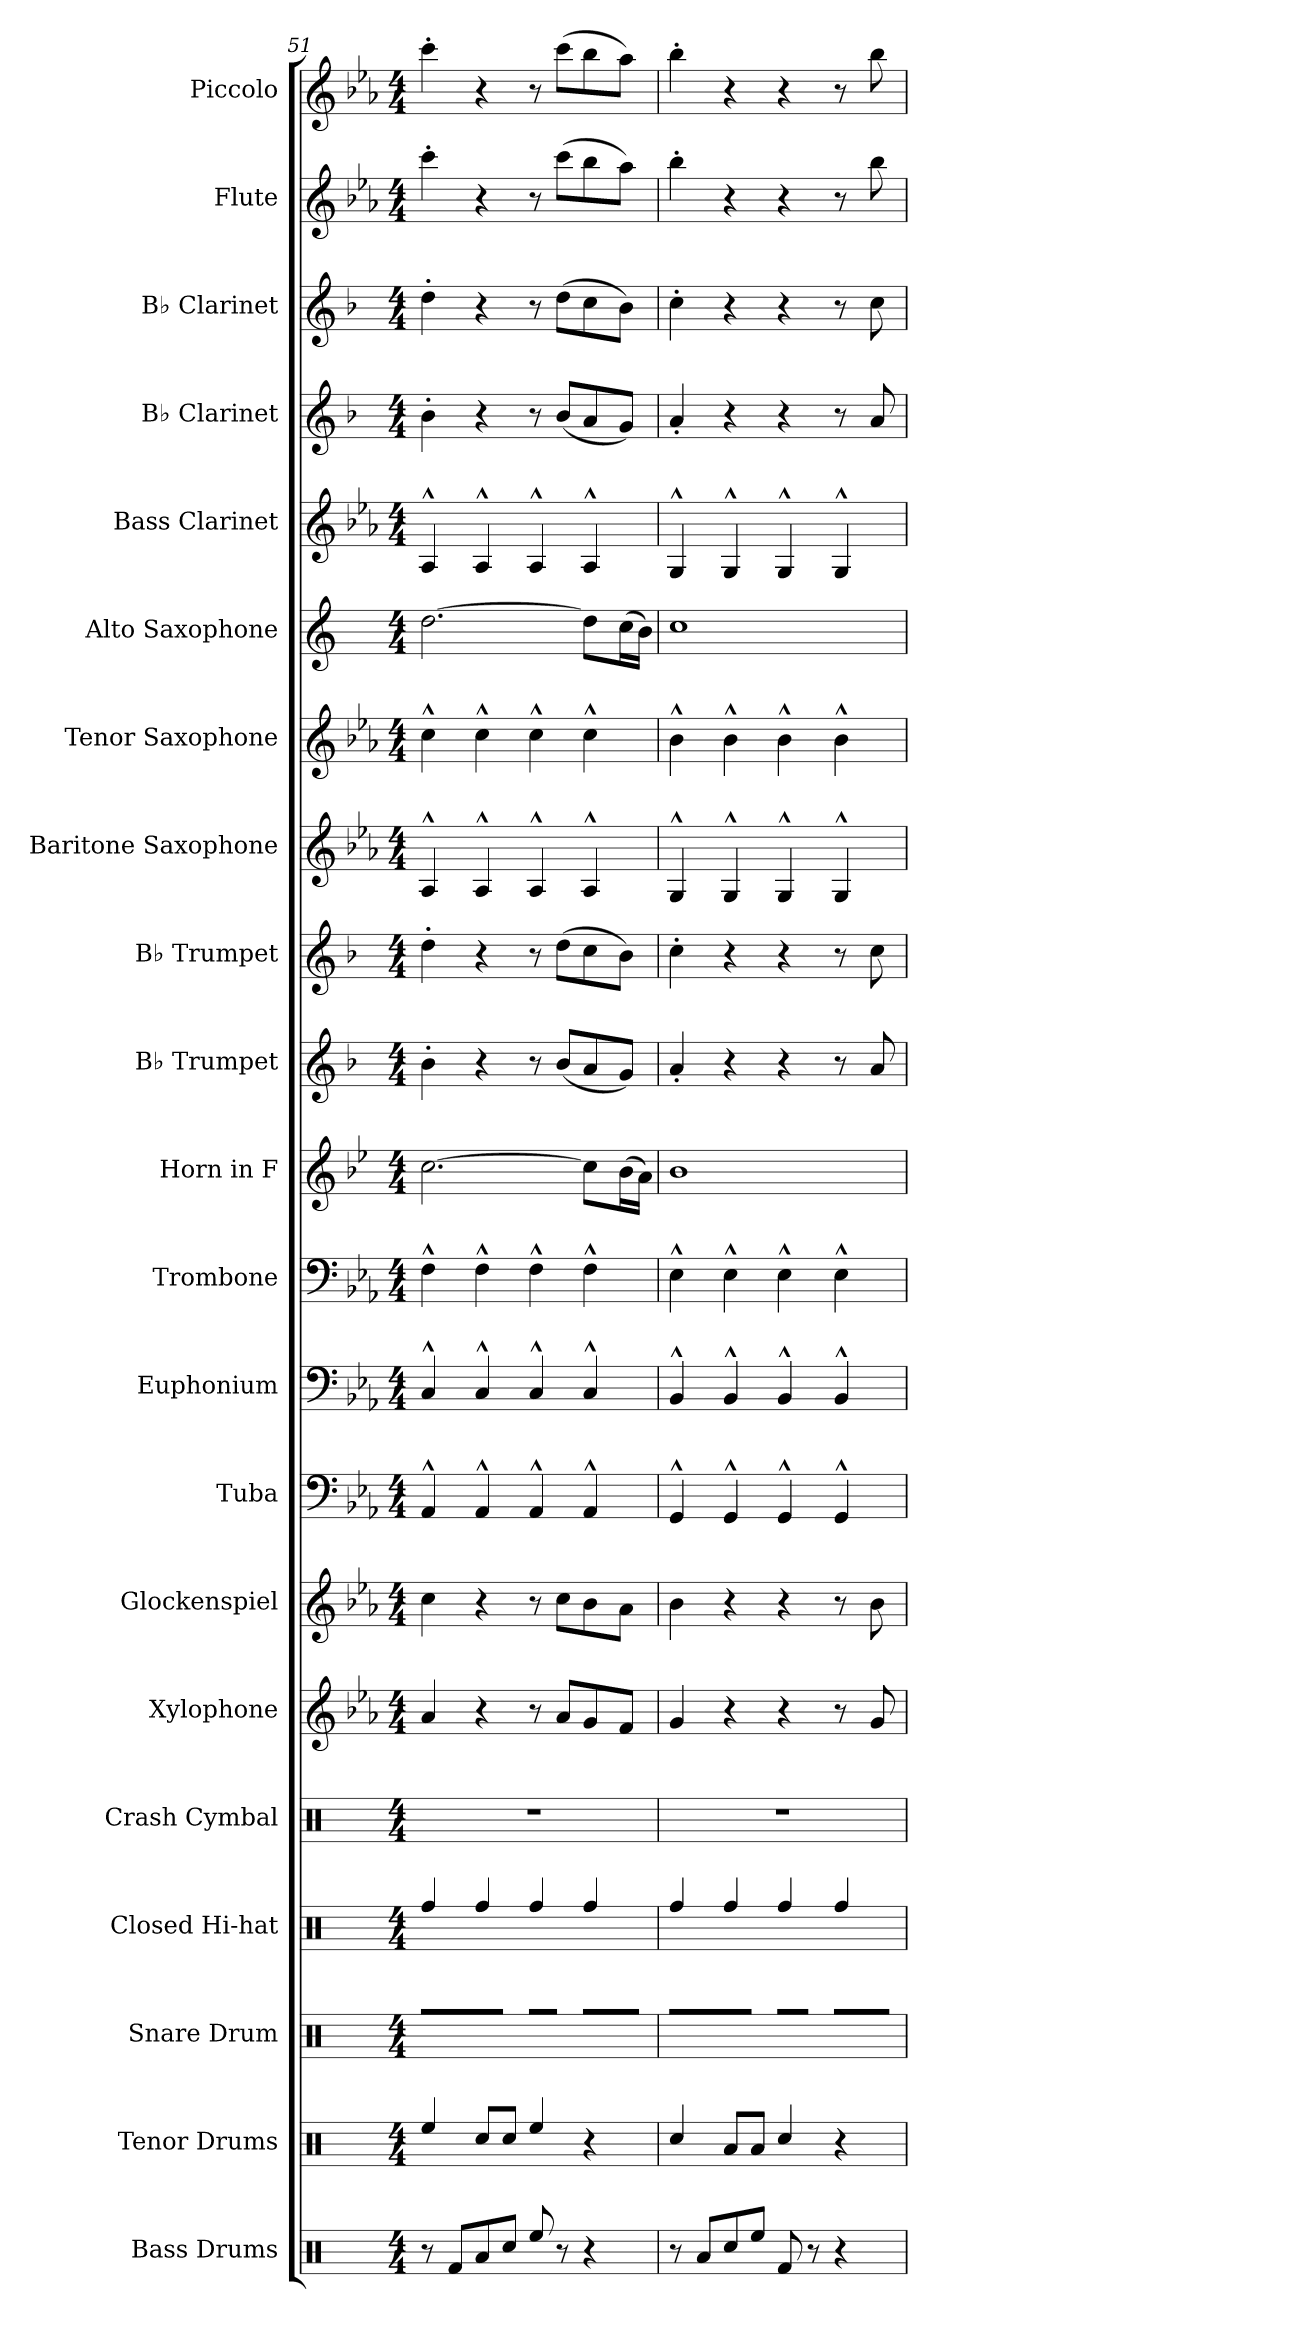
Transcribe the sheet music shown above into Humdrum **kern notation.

**kern	**kern	**kern	**kern	**kern	**kern	**kern	**kern	**kern	**kern	**kern	**kern	**kern	**kern	**kern	**kern	**kern	**kern	**kern	**kern	**kern
*part21	*part20	*part19	*part18	*part17	*part16	*part15	*part14	*part13	*part12	*part11	*part10	*part9	*part8	*part7	*part6	*part5	*part4	*part3	*part2	*part1
*staff21	*staff20	*staff19	*staff18	*staff17	*staff16	*staff15	*staff14	*staff13	*staff12	*staff11	*staff10	*staff9	*staff8	*staff7	*staff6	*staff5	*staff4	*staff3	*staff2	*staff1
*I"Bass Drums	*I"Tenor Drums	*I"Snare Drum	*I"Closed Hi-hat	*I"Crash Cymbal	*I"Xylophone	*I"Glockenspiel	*I"Tuba	*I"Euphonium	*I"Trombone	*I"Horn in F	*I"B♭ Trumpet	*I"B♭ Trumpet	*I"Baritone Saxophone	*I"Tenor Saxophone	*I"Alto Saxophone	*I"Bass Clarinet	*I"B♭ Clarinet	*I"B♭ Clarinet	*I"Flute	*I"Piccolo
*I'B.D.	*I'T.D.	*I'S.D.	*I'Hi-hat	*I'Cr. Cym.	*I'Xyl.	*I'Glk.	*I'Tba.	*I'Euph.	*I'Tbn.	*	*I'B♭ Tpt.	*I'B♭ Tpt.	*I'Bar. Sax.	*I'T. Sax.	*I'A. Sax.	*I'B. Cl.	*I'B♭ Cl.	*I'B♭ Cl.	*I'Fl.	*I'Picc.
!!LO:PB:g=z
*clefX	*clefX	*clefX	*clefX	*clefX	*clefG2	*clefG2	*clefF4	*clefF4	*clefF4	*clefG2	*clefG2	*clefG2	*clefG2	*clefG2	*clefG2	*clefG2	*clefG2	*clefG2	*clefG2	*clefG2
*	*	*	*	*	*ITrd-7c-12	*ITrd-14c-24	*	*	*	*ITrd4c7	*ITrd1c2	*ITrd1c2	*ITrd12c21	*ITrd8c14	*ITrd5c9	*ITrd8c14	*ITrd1c2	*ITrd1c2	*	*ITrd-7c-12
*k[]	*k[]	*k[]	*k[]	*k[]	*k[b-e-a-]	*k[b-e-a-]	*k[b-e-a-]	*k[b-e-a-]	*k[b-e-a-]	*k[b-e-a-]	*k[b-e-a-]	*k[b-e-a-]	*k[b-e-a-]	*k[b-e-a-]	*k[b-e-a-]	*k[b-e-a-]	*k[b-e-a-]	*k[b-e-a-]	*k[b-e-a-]	*k[b-e-a-]
*M4/4	*M4/4	*M4/4	*M4/4	*M4/4	*M4/4	*M4/4	*M4/4	*M4/4	*M4/4	*M4/4	*M4/4	*M4/4	*M4/4	*M4/4	*M4/4	*M4/4	*M4/4	*M4/4	*M4/4	*M4/4
=51	=51	=51	=51	=51	=51	=51	=51	=51	=51	=51	=51	=51	=51	=51	=51	=51	=51	=51	=51	=51
8r	4Ree/	8R^/L	4Rff/	1r	4aa-/	4cccc\	4AA-^^/	4C^^/	4F^^\	[2.f\	4a-'\	4cc'\	4AA-^^/	4c^^\	[2.f\	4AA-^^/	4a-'\	4cc'\	4ccc'\	4cccc'\
8Rf/L	.	8R/	.	.	.	.	.	.	.	.	.	.	.	.	.	.	.	.	.	.
8Ra/	8Rcc/L	8R/	4Rff/	.	4r	4r	4AA-^^/	4C^^/	4F^^\	.	4r	4r	4AA-^^/	4c^^\	.	4AA-^^/	4r	4r	4r	4r
8Rcc/J	8Rcc/J	8R^/J	.	.	.	.	.	.	.	.	.	.	.	.	.	.	.	.	.	.
8Ree/	4Ree/	8R^/L	4Rff/	.	8r	8r	4AA-^^/	4C^^/	4F^^\	.	8r	8r	4AA-^^/	4c^^\	.	4AA-^^/	8r	8r	8r	8r
8r	.	8R/J	.	.	8aa-/L	8cccc\L	.	.	.	.	(8a-/L	(8cc\L	.	.	.	.	(8a-/L	(8cc\L	(8ccc\L	(8cccc\L
4r	4r	16R/LL	4Rff/	.	8gg/	8bbb-\	4AA-^^/	4C^^/	4F^^\	8f\L]	8g/	8b-\	4AA-^^/	4c^^\	8f\L]	4AA-^^/	8g/	8b-\	8bb-\	8bbb-\
.	.	16R/	.	.	.	.	.	.	.	.	.	.	.	.	.	.	.	.	.	.
.	.	16R/	.	.	8ff/J	8aaa-\J	.	.	.	(16e-\L	8f/J)	8a-\J)	.	.	(16e-\L	.	8f/J)	8a-\J)	8aa-\J)	8aaa-\J)
.	.	16R/JJ	.	.	.	.	.	.	.	16d\JJ)	.	.	.	.	16d\JJ)	.	.	.	.	.
=52	=52	=52	=52	=52	=52	=52	=52	=52	=52	=52	=52	=52	=52	=52	=52	=52	=52	=52	=52	=52
8r	4Rcc/	8R^/L	4Rff/	1r	4gg/	4bbb-\	4GG^^/	4BB-^^/	4E-^^\	1e-	4g'/	4b-'\	4GG^^/	4B-^^\	1e-	4GG^^/	4g'/	4b-'\	4bb-'\	4bbb-'\
8Ra/L	.	8R/	.	.	.	.	.	.	.	.	.	.	.	.	.	.	.	.	.	.
8Rcc/	8Ra/L	8R/	4Rff/	.	4r	4r	4GG^^/	4BB-^^/	4E-^^\	.	4r	4r	4GG^^/	4B-^^\	.	4GG^^/	4r	4r	4r	4r
8Ree/J	8Ra/J	8R^/J	.	.	.	.	.	.	.	.	.	.	.	.	.	.	.	.	.	.
8Rf/	4Rcc/	8R^/L	4Rff/	.	4r	4r	4GG^^/	4BB-^^/	4E-^^\	.	4r	4r	4GG^^/	4B-^^\	.	4GG^^/	4r	4r	4r	4r
8r	.	8R/J	.	.	.	.	.	.	.	.	.	.	.	.	.	.	.	.	.	.
4r	4r	16R/LL	4Rff/	.	8r	8r	4GG^^/	4BB-^^/	4E-^^\	.	8r	8r	4GG^^/	4B-^^\	.	4GG^^/	8r	8r	8r	8r
.	.	16R/	.	.	.	.	.	.	.	.	.	.	.	.	.	.	.	.	.	.
.	.	16R/	.	.	8gg/	8bbb-\	.	.	.	.	8g/	8b-\	.	.	.	.	8g/	8b-\	8bb-\	8bbb-\
.	.	16R/JJ	.	.	.	.	.	.	.	.	.	.	.	.	.	.	.	.	.	.
=	=	=	=	=	=	=	=	=	=	=	=	=	=	=	=	=	=	=	=	=
*-	*-	*-	*-	*-	*-	*-	*-	*-	*-	*-	*-	*-	*-	*-	*-	*-	*-	*-	*-	*-
